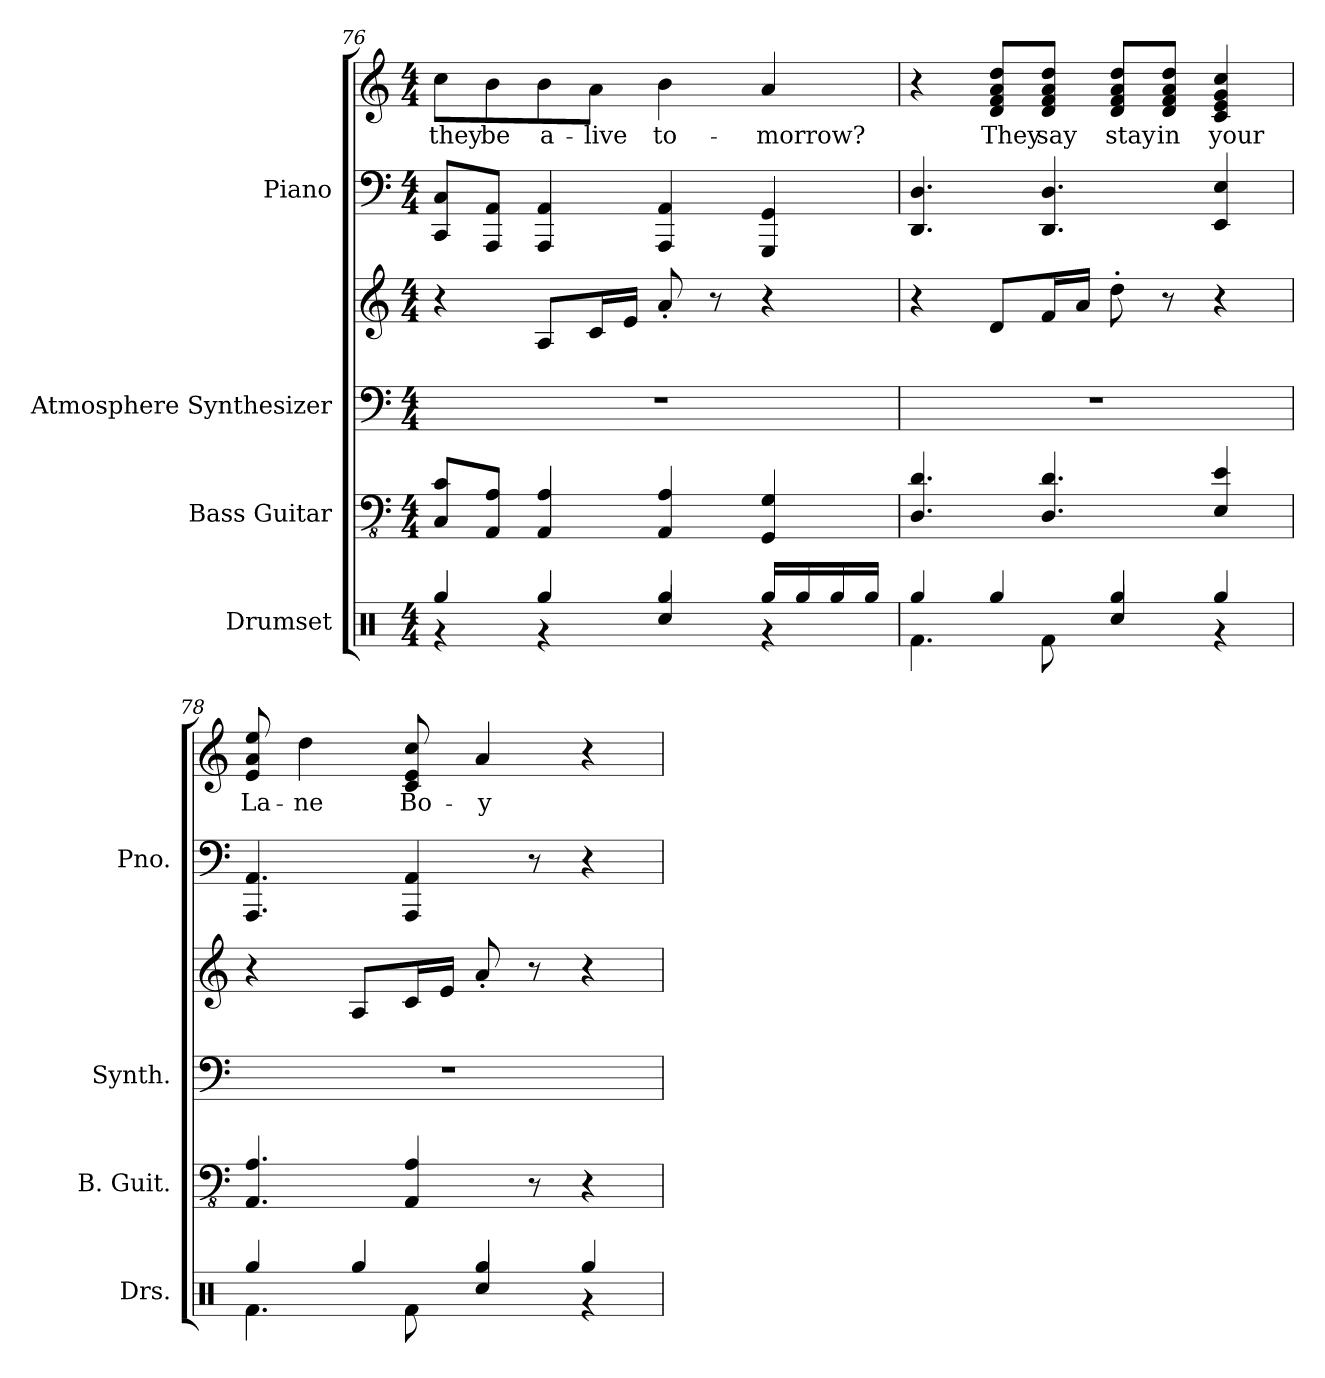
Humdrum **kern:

**kern	**kern	**kern	**kern	**kern	**kern	**text
*part4	*part3	*part2	*part2	*part1	*part1	*part1
*staff6	*staff5	*staff4	*staff3	*staff2	*staff1	*staff1
*I"Drumset	*I"Bass Guitar	*I"Atmosphere Synthesizer	*	*I"Piano	*	*
*I'Drs.	*I'B. Guit.	*I'Synth.	*	*I'Pno.	*	*
!!LO:PB:g=z
*clefX	*clefFv4	*clefF4	*clefG2	*clefF4	*clefG2	*
*k[]	*k[]	*k[]	*k[]	*k[]	*k[]	*
*M4/4	*M4/4	*M4/4	*M4/4	*M4/4	*M4/4	*
=76	=76	=76	=76	=76	=76	=76
*^	*	*	*	*	*	*
4Rgg/	4r	8CC/ 8C/L	1r	4r	8CC/ 8C/L	8cc\L	they
.	.	8AAA/ 8AA/J	.	.	8AAA/ 8AA/J	8b\	be
4Rgg/	4r	4AAA/ 4AA/	.	8A/L	4AAA/ 4AA/	8b\	a-
.	.	.	.	16c/L	.	8a\J	-live
.	.	.	.	16e/JJ	.	.	.
4Rgg/	4Rcc/	4AAA/ 4AA/	.	8a'/	4AAA/ 4AA/	4b\	to-
.	.	.	.	8r	.	.	.
16Rgg/LL	4r	4GGG/ 4GG/	.	4r	4GGG/ 4GG/	4a/	-morrow?
16Rgg/	.	.	.	.	.	.	.
16Rgg/	.	.	.	.	.	.	.
16Rgg/JJ	.	.	.	.	.	.	.
=77	=77	=77	=77	=77	=77	=77	=77
4Rgg/	4.Rf\	4.DD/ 4.D/	1r	4r	4.DD/ 4.D/	4r	.
4Rgg/	.	.	.	8d/L	.	8d/ 8f/ 8a/ 8dd/L	They
.	8Rf\	4.DD/ 4.D/	.	16f/L	4.DD/ 4.D/	8d/ 8f/ 8a/ 8dd/J	say
.	.	.	.	16a/JJ	.	.	.
4Rgg/	4Rcc/	.	.	8dd'\	.	8d/ 8f/ 8a/ 8dd/L	stay
.	.	.	.	8r	.	8d/ 8f/ 8a/ 8dd/J	in
4Rgg/	4r	4EE/ 4E/	.	4r	4EE/ 4E/	4c/ 4e/ 4g/ 4cc/	your
=78	=78	=78	=78	=78	=78	=78	=78
4Rgg/	4.Rf\	4.AAA/ 4.AA/	1r	4r	4.AAA/ 4.AA/	8e/ 8a/ 8ee/	La-
.	.	.	.	.	.	4dd\	-ne
4Rgg/	.	.	.	8A/L	.	.	.
.	8Rf\	4AAA/ 4AA/	.	16c/L	4AAA/ 4AA/	8c/ 8e/ 8cc/	Bo-
.	.	.	.	16e/JJ	.	.	.
4Rgg/	4Rcc/	.	.	8a'/	.	4a/	-y
.	.	8r	.	8r	8r	.	.
4Rgg/	4r	4r	.	4r	4r	4r	.
*v	*v	*	*	*	*	*	*
=	=	=	=	=	=	=
*-	*-	*-	*-	*-	*-	*-
